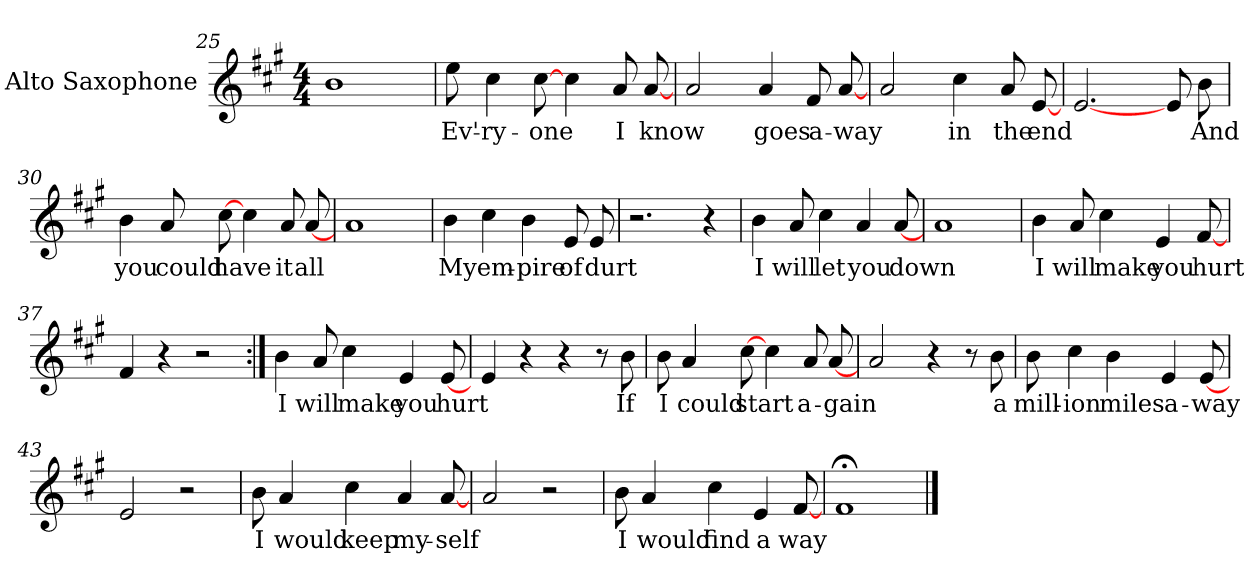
**kern	**text
*part1	*part1
*staff1	*staff1
*I"Alto Saxophone	*
*I'A. Sax.	*
*clefG2	*
*ITrd5c9	*
*k[]	*
*C:	*
*M4/4	*
=25	=25
1d	.
=26	=26
8gL	-Ev'-
4e	-ry-
[8e	-one
4e	.
8cL	-I
[8c	-know
=27	=27
2c	.
4c	-goes
8AL	-a-
[8c	-way
=28	=28
2c	.
4e	-in
8cL	-the
[8G	-end
=29	=29
[2.G	.
8G	.
8d	-And
=30	=30
4d	-you
8cL	-could
[8e	-have
4e	.
8cL	-it
[8c	-all
=31	=31
1c	.
=32	=32
4d	-My
4e	-em-
4d	-pire
8GL	-of
8G	-durt
=33	=33
2.r	.
4r	.
=34	=34
4d	-I
8cL	-will
4e	-let
4c	-you
[8c	-down
=35	=35
1c	.
=36	=36
4d	-I
8cL	-will
4e	-make
4G	-you
[8A	-hurt
=37	=37
4A	.
4r	.
2r	.
=38:|!	=38:|!
4d	-I
8cL	-will
4e	-make
4G	-you
[8G	-hurt
=39	=39
4G	.
4r	.
4r	.
8r	.
8d	-If
=40	=40
8dL	-I
4c	-could
[8e	-start
4e	.
8cL	-a-
[8c	-gain
=41	=41
2c	.
4r	.
8r	.
8d	-a
=42	=42
8dL	-mill-
4e	-ion
4d	-miles
4G	-a-
[8G	-way
=43	=43
2G	.
2r	.
=44	=44
8dL	-I
4c	-would
4e	-keep
4c	-my-
[8c	-self
=45	=45
2c	.
2r	.
=46	=46
8dL	-I
4c	-would
4e	-find
4G	-a
[8A	-way
=47	=47
1A;	.
==	==
*-	*-
